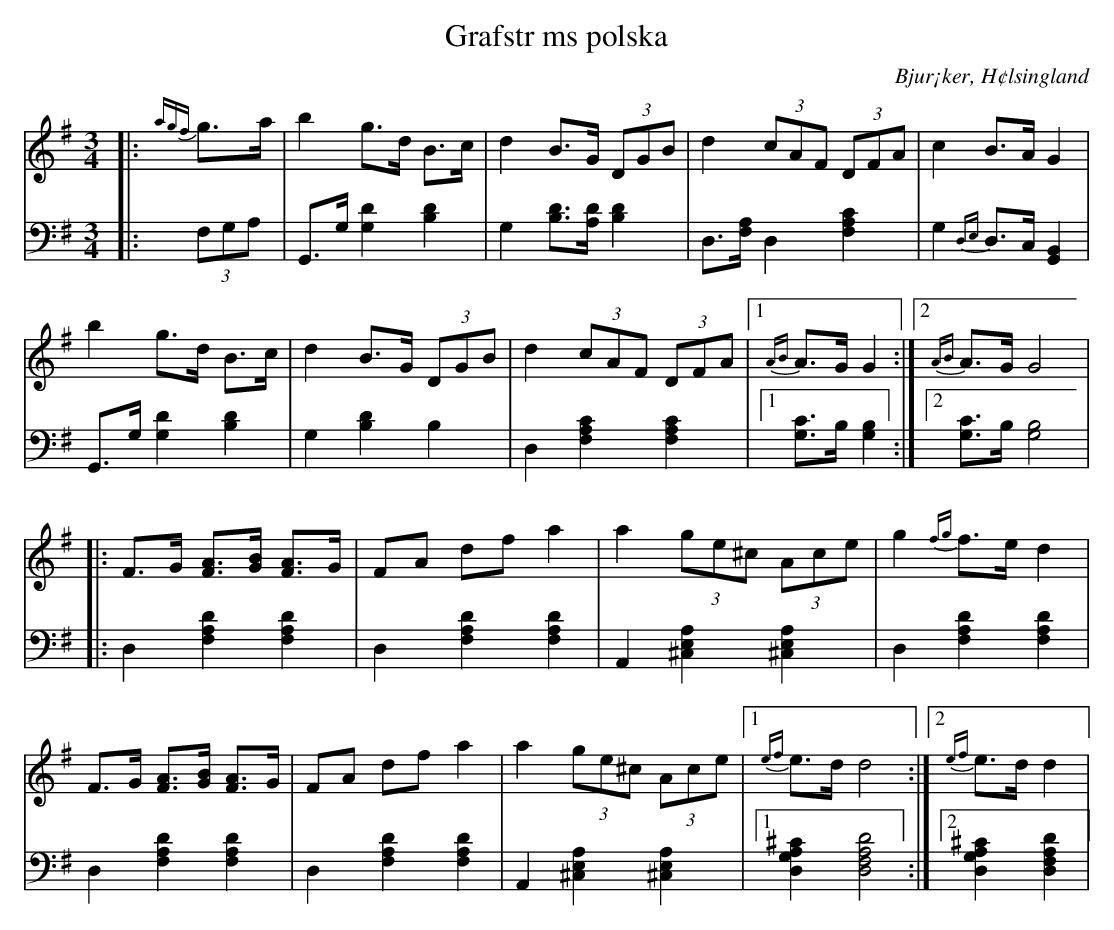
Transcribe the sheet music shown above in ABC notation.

X:1
T: Grafstr ms polska
O: Bjur¡ker, H¢lsingland
M: 3/4
L: 1/8
K: G
V:1
V:2
V: 1
|:{agf}g>a|b2 g>d B>c|d2 B>G (3DGB|d2 (3cAF (3DFA|c2 B>A G2|
b2 g>d B>c|d2 B>G (3DGB|d2 (3cAF (3DFA|1 {AB}A>G G2:|2 {AB}A>G G4|
|:F>G [FA]>[GB] [FA]>G |FA df a2 |a2 (3ge^c (3Ace |g2 {fg}f>e d2 |
F>G [FA]>[GB] [FA]>G |FA df a2 |a2 (3ge^c (3Ace |1 {ef}e>d d4:|2 {ef}e>d d2|
V:2 clef=bass
|:(3F,G,A, | G,,>G, [G,2D2] [B,2D2]|G,2 [B,D]>[A,D] [B,D]2|D,>[F,A,] D,2 [F,2A,2C2]| G,2 {D,E,}D,>C, [G,,2B,,2]|
 G,,>G, [G,2D2] [B,2D2]|G,2 [B,2D2] B,2|D,2 [F,2A,2C2] [F,2A,2C2]|1 [G,C]>B, [G,2B,2]:|2 [G,C]>B, [G,4B,4]|
|:D,2 [F,2A,2D2] [F,2A,2D2]|D,2 [F,2A,2D2] [F,2A,2D2]| A,,2 [^C,2E,2A,2] [^C,2E,2A,2]|D,2 [F,2A,2D2] [F,2A,2D2] |
D,2 [F,2A,2D2] [F,2A,2D2] | D,2 [F,2A,2D2] [F,2A,2D2] | A,,2 [^C,2E,2A,2] [^C,2E,2A,2]|1 [D,2G,2A,2^C2] [D,4F,4A,4D4]:|2 [D,2G,2A,2^C2] [D,2F,2A,2D2]|
